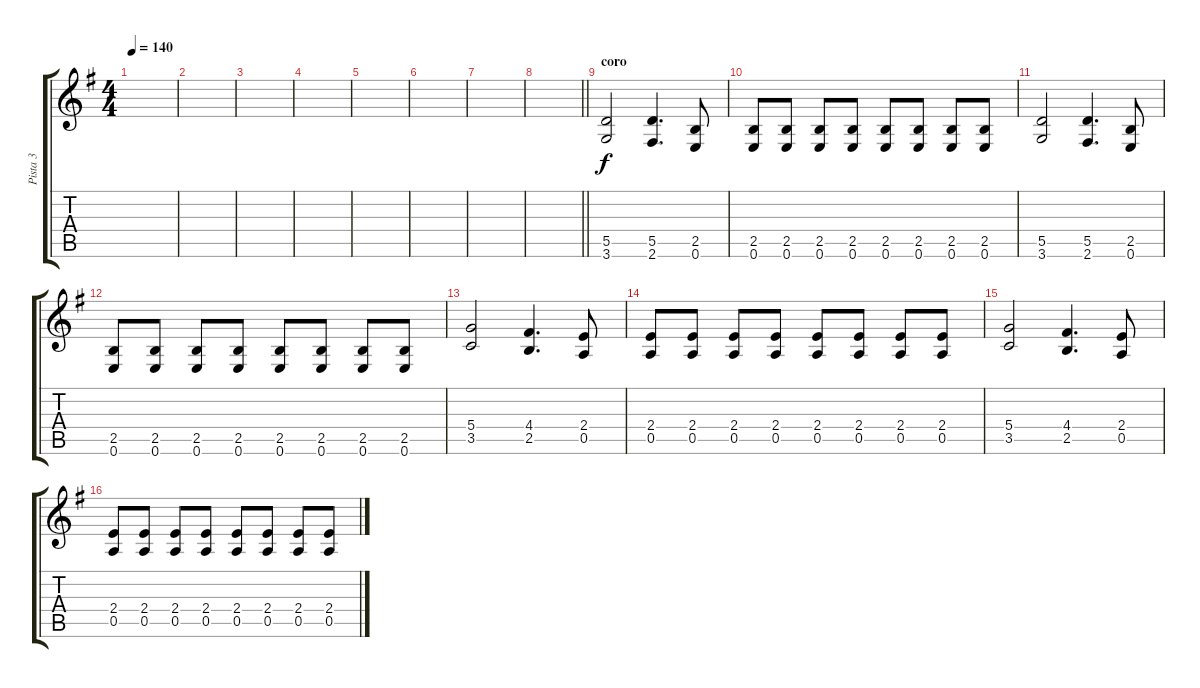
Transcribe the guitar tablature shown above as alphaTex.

\track ("Pista 3" "Pista 3") {instrument distortionguitar}
\staff {score tabs}
\tuning (E4 B3 G3 D3 A2 E2) {hide}
\ts (4 4)
\tempo 140
\clef g2
\ks g
|
|
|
|
|
|
|
\barLineRight lightlight
|
\section ("" "coro")
(5.5 3.6).2 (5.5 2.6).4{d} (2.5 0.6).8 |
(2.5 0.6).8 (2.5 0.6).8 (2.5 0.6).8 (2.5 0.6).8 (2.5 0.6).8 (2.5 0.6).8 (2.5 0.6).8 (2.5 0.6).8 |
(5.5 3.6).2 (5.5 2.6).4{d} (2.5 0.6).8 |
(2.5 0.6).8 (2.5 0.6).8 (2.5 0.6).8 (2.5 0.6).8 (2.5 0.6).8 (2.5 0.6).8 (2.5 0.6).8 (2.5 0.6).8 |
(5.4 3.5).2 (4.4 2.5).4{d} (2.4 0.5).8 |
(2.4 0.5).8 (2.4 0.5).8 (2.4 0.5).8 (2.4 0.5).8 (2.4 0.5).8 (2.4 0.5).8 (2.4 0.5).8 (2.4 0.5).8 |
(5.4 3.5).2 (4.4 2.5).4{d} (2.4 0.5).8 |
(2.4 0.5).8 (2.4 0.5).8 (2.4 0.5).8 (2.4 0.5).8 (2.4 0.5).8 (2.4 0.5).8 (2.4 0.5).8 (2.4 0.5).8
